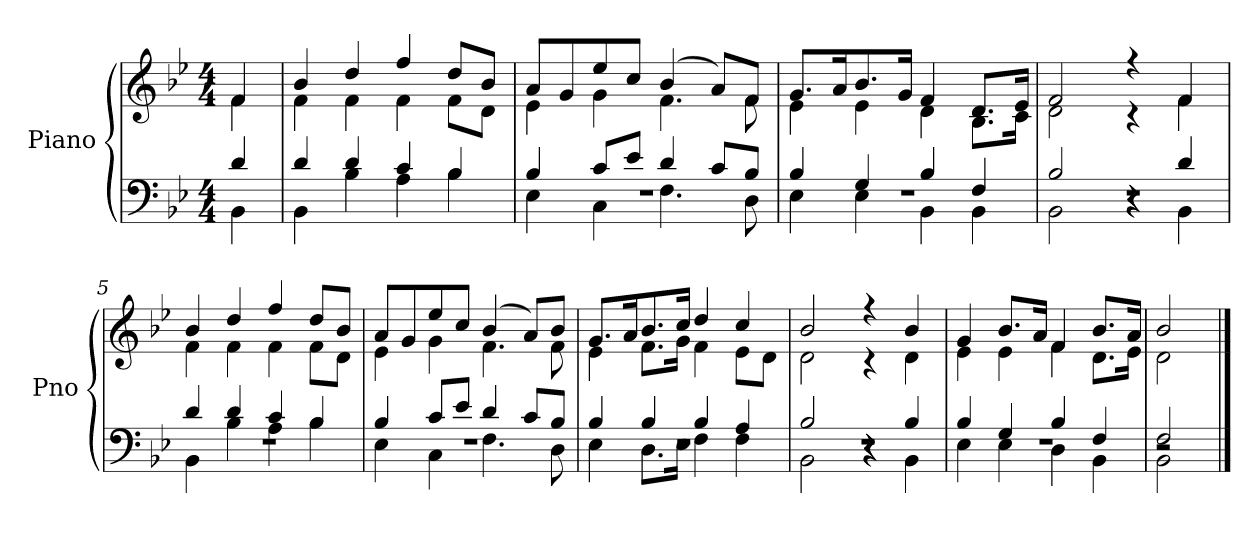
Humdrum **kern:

**kern	**kern
*part1	*part1
*staff2	*staff1
*I"Piano	*
*I'Pno	*
*clefF4	*clefG2
*k[b-e-]	*k[b-e-]
*B-:	*B-:
*M4/4	*M4/4
=	=
*^	*^
*	*^	*	*
4ryy	4d/	4BB-\	4f/	4f\
=1	=1	=1	=1	=1
1ryy	4d/	4BB-\	4b-/	4f\
.	4d/	4B-\	4dd/	4f\
.	4c/	4A\	4ff/	4f\
.	4B-/	4B-\	8dd/L	8f\L
.	.	.	8b-/J	8d\J
=2	=2	=2	=2	=2
1r	4B-/	4E-\	8a/L	4e-\
.	.	.	8g/	.
.	8c/L	4C\	8ee-/	4g\
.	8e-/J	.	8cc/J	.
.	4d/	4.F\	(4b-/	4.f\
.	8c/L	.	8a/L)	.
.	8B-/J	8D\	8f/J	8f\
=3	=3	=3	=3	=3
1r	4B-/	4E-\	8.g/L	4e-\
.	.	.	16a/K	.
.	4G/	4E-\	8.b-/	4e-\
.	.	.	16g/Jk	.
.	4B-/	4BB-\	4f/	4d\
.	4F/	4BB-\	8.d/L	8.B-\L
.	.	.	16e-/Jk	16c\Jk
=4	=4	=4	=4	=4
1r	2B-/	2BB-\	2f/	2d\
.	4r	4r	4r	4r
.	4d/	4BB-\	4f/	4f\
!!LO:LB:g=z	!!
=5	=5	=5	=5	=5
1r	4d/	4BB-\	4b-/	4f\
.	4d/	4B-\	4dd/	4f\
.	4c/	4A\	4ff/	4f\
.	4B-/	4B-\	8dd/L	8f\L
.	.	.	8b-/J	8d\J
=6	=6	=6	=6	=6
1r	4B-/	4E-\	8a/L	4e-\
.	.	.	8g/	.
.	8c/L	4C\	8ee-/	4g\
.	8e-/J	.	8cc/J	.
.	4d/	4.F\	(4b-/	4.f\
.	8c/L	.	8a/L)	.
.	8B-/J	8D\	8b-/J	8f\
=7	=7	=7	=7	=7
1r	4B-/	4E-\	8.g/L	4e-\
.	.	.	16a/K	.
.	4B-/	8.D\L	8.b-/	8.f\L
.	.	16E-\Jk	16cc/Jk	16g\Jk
.	4B-/	4F\	4dd/	4f\
.	4A/	4F\	4cc/	8e-\L
.	.	.	.	8d\J
=8	=8	=8	=8	=8
1r	2B-/	2BB-\	2b-/	2d\
.	4r	4r	4r	4r
.	4B-/	4BB-\	4b-/	4d\
=9	=9	=9	=9	=9
1r	4B-/	4E-\	4g/	4e-\
.	4G/	4E-\	8.b-/L	4e-\
.	.	.	16a/Jk	.
.	4B-/	4D\	4f/	4f\
.	4F/	4BB-\	8.b-/L	8.d\L
.	.	.	16a/Jk	16e-\Jk
!!LO:LB:g=z	!!
=10	=10	=10	=10	=10
2r	2F/	2BB-\	2b-/	2d\
*v	*v	*v	*	*
*	*v	*v
==	==
*-	*-
